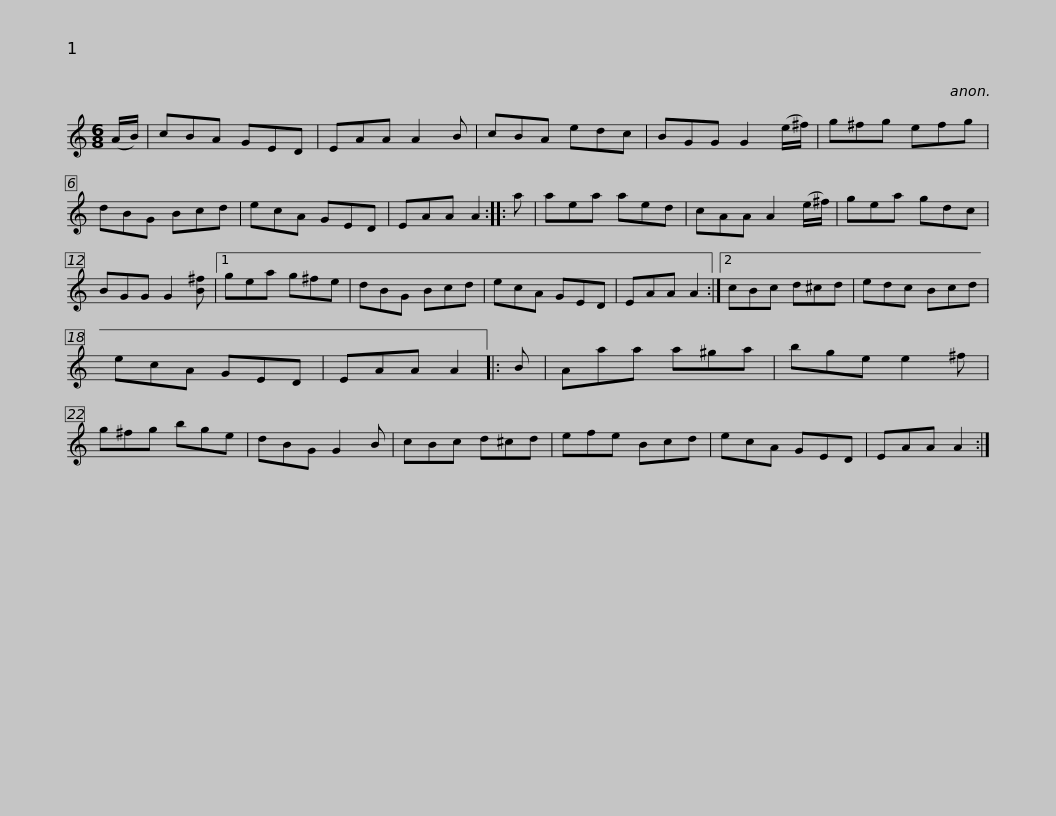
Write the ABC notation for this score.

X:1
L:1/8
M:6/8
I:linebreak $
K:C
V:1 treble
V:1
 (A/B/) | cBA GED | EAA A2 B | cBA edc | BGG G2 (e/^f/) | %5
 g^fg efg | dBG Bcd | ecA GED |$ EAA A2 :: a | %10
 aea aed | cAA A2 (e/^f/) | gea gdc | BGG G2 [B^f] |1 gea g^fe | %15
 dBG Bcd |$ ecA GED | EAA A2 :|2 cBc d^cd | edc Bcd | %20
 ecA GED | EAA A2 |: B | Aaa a^ga |$ bge e2 ^f | %25
 g^fg bge | dBG G2 B | cBc d^cd | efe Bcd | ecA GED | %30
 EAA A2 :| %31
